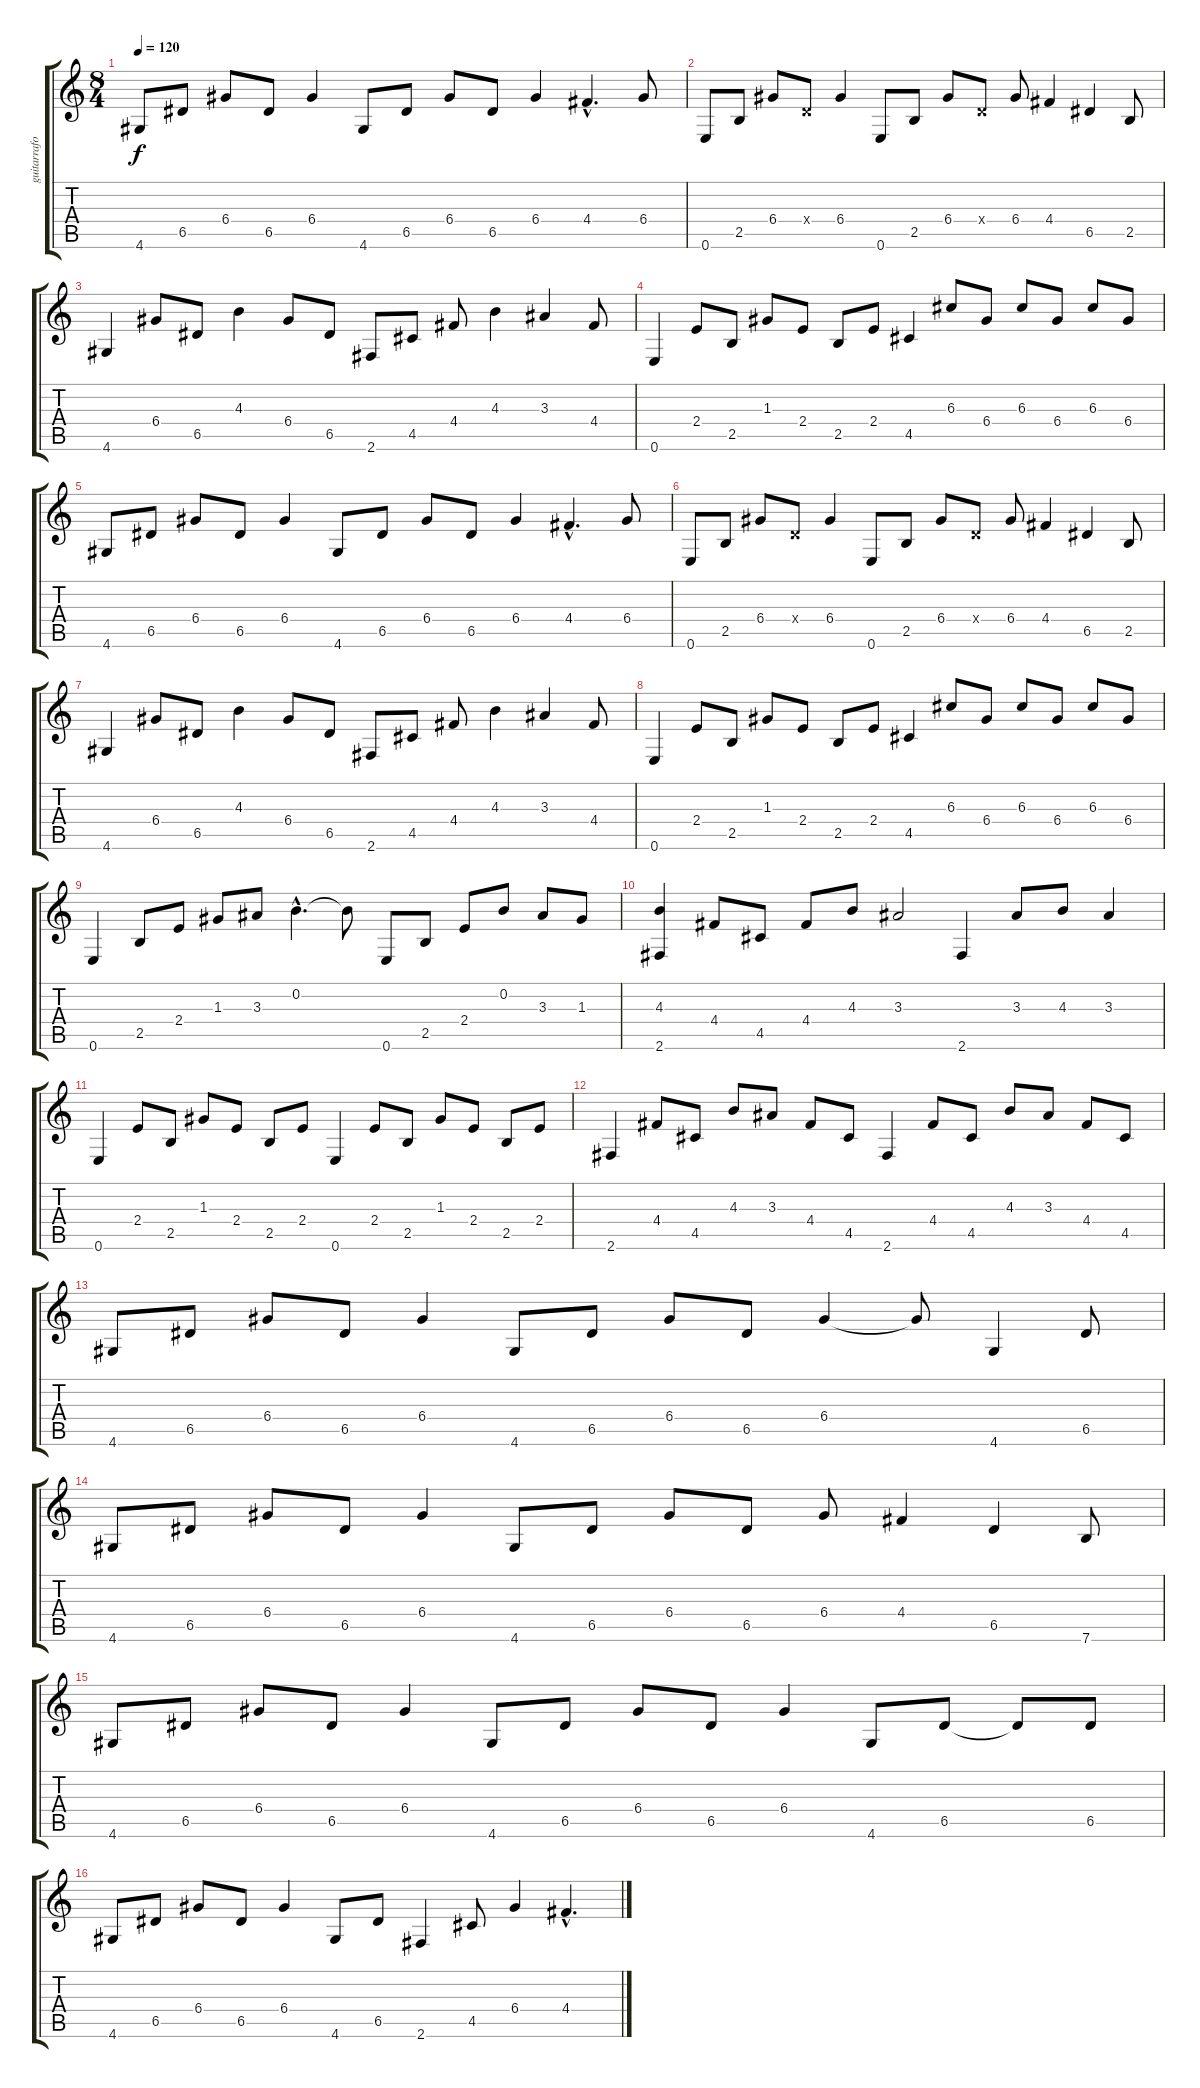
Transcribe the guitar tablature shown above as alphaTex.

\track ("guitarrafondo" "guitarrafo") {instrument overdrivenguitar}
\staff {score tabs}
\tuning (E4 B3 G3 D3 A2 E2) {hide}
\ts (8 4)
\tempo 120
\clef g2
\ks c
4.6.8{dy f} 6.5.8 6.4.8 6.5.8 6.4.4 4.6.8 6.5.8 6.4.8 6.5.8 6.4.4 4.4{hac}.4{d} 6.4.8 |
0.6.8 2.5.8 6.4.8 0.4{x}.8 6.4.4 0.6.8 2.5.8 6.4.8 0.4{x}.8 6.4.8 4.4.4 6.5.4 2.5.8 |
4.6.4 6.4.8 6.5.8 4.3.4 6.4.8 6.5.8 2.6.8 4.5.8 4.4.8 4.3.4 3.3.4 4.4.8 |
0.6.4 2.4.8 2.5.8 1.3.8 2.4.8 2.5.8 2.4.8 4.5.4 6.3.8 6.4.8 6.3.8 6.4.8 6.3.8 6.4.8 |
4.6.8 6.5.8 6.4.8 6.5.8 6.4.4 4.6.8 6.5.8 6.4.8 6.5.8 6.4.4 4.4{hac}.4{d} 6.4.8 |
0.6.8 2.5.8 6.4.8 0.4{x}.8 6.4.4 0.6.8 2.5.8 6.4.8 0.4{x}.8 6.4.8 4.4.4 6.5.4 2.5.8 |
4.6.4 6.4.8 6.5.8 4.3.4 6.4.8 6.5.8 2.6.8 4.5.8 4.4.8 4.3.4 3.3.4 4.4.8 |
0.6.4 2.4.8 2.5.8 1.3.8 2.4.8 2.5.8 2.4.8 4.5.4 6.3.8 6.4.8 6.3.8 6.4.8 6.3.8 6.4.8 |
0.6.4 2.5.8 2.4.8 1.3.8 3.3.8 0.2{hac}.4{d} 0.2{t}.8 0.6.8 2.5.8 2.4.8 0.2.8 3.3.8 1.3.8 |
(4.3 2.6).4 4.4.8 4.5.8 4.4.8 4.3.8 3.3.2 2.6.4 3.3.8 4.3.8 3.3.4 |
0.6.4 2.4.8 2.5.8 1.3.8 2.4.8 2.5.8 2.4.8 0.6.4 2.4.8 2.5.8 1.3.8 2.4.8 2.5.8 2.4.8 |
2.6.4 4.4.8 4.5.8 4.3.8 3.3.8 4.4.8 4.5.8 2.6.4 4.4.8 4.5.8 4.3.8 3.3.8 4.4.8 4.5.8 |
4.6.8{volume 11} 6.5.8 6.4.8 6.5.8 6.4.4 4.6.8 6.5.8 6.4.8 6.5.8 6.4.4 6.4{t}.8 4.6.4 6.5.8 |
4.6.8 6.5.8 6.4.8 6.5.8 6.4.4 4.6.8 6.5.8 6.4.8 6.5.8 6.4.8 4.4.4 6.5.4 7.6.8 |
4.6.8 6.5.8 6.4.8 6.5.8 6.4.4 4.6.8 6.5.8 6.4.8 6.5.8 6.4.4 4.6.8 6.5.8 6.5{t}.8 6.5.8 |
4.6.8 6.5.8 6.4.8 6.5.8 6.4.4 4.6.8 6.5.8 2.6.4 4.5.8 6.4.4 4.4{hac}.4{d}
